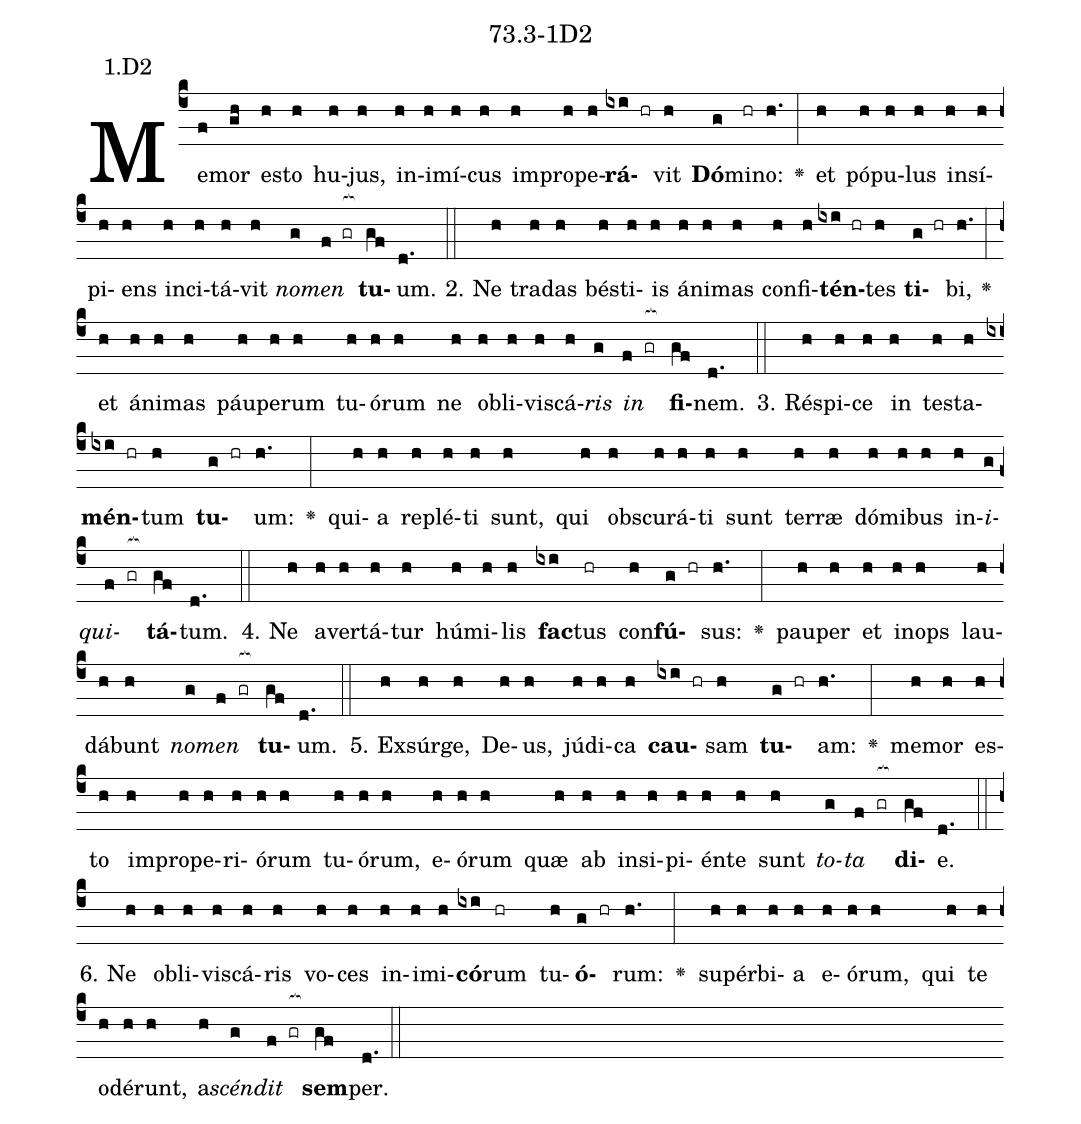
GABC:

name: 73.3-1D2;
annotation: 1.D2;
%%
(c4)Me(f)mor(gh) es(h)to(h) hu(h)jus,(h) in(h)i(h)mí(h)cus(h) im(h)pro(h)pe(h)<b>rá</b>(ixi hr)vit(h) <b>Dó</b>(g)mi(hr)no:(h.) <v>\greheightstar</v>(:) et(h) pó(h)pu(h)lus(h) in(h)sí(h)pi(h)ens(h) in(h)ci(h)tá(h)vit(h) <i>no</i>(g)<i>men</i>(f gr[ocb:1{]) <b>tu</b>(gf[ocb:0}])um.(d.) (::)
2. Ne(h) tra(h)das(h) bés(h)ti(h)is(h) á(h)ni(h)mas(h) con(h)fi(h)<b>tén</b>(ixi hr)tes(h) <b>ti</b>(g hr)bi,(h.) <v>\greheightstar</v>(:) et(h) á(h)ni(h)mas(h) páu(h)pe(h)rum(h) tu(h)ó(h)rum(h) ne(h) ob(h)li(h)vis(h)cá(h)<i>ris</i>(g) <i>in</i>(f gr[ocb:1{]) <b>fi</b>(gf[ocb:0}])nem.(d.) (::)
3. Ré(h)spi(h)ce(h) in(h) tes(h)ta(h)<b>mén</b>(ixi hr)tum(h) <b>tu</b>(g hr)um:(h.) <v>\greheightstar</v>(:) qui(h)a(h) re(h)plé(h)ti(h) sunt,(h) qui(h) obs(h)cu(h)rá(h)ti(h) sunt(h) ter(h)ræ(h) dó(h)mi(h)bus(h) in(h)<i>i</i>(g)<i>qui</i>(f gr[ocb:1{])<b>tá</b>(gf[ocb:0}])tum.(d.) (::)
4. Ne(h) a(h)ver(h)tá(h)tur(h) hú(h)mi(h)lis(h) <b>fac</b>(ixi)tus(hr) con(h)<b>fú</b>(g hr)sus:(h.) <v>\greheightstar</v>(:) pau(h)per(h) et(h) in(h)ops(h) lau(h)dá(h)bunt(h) <i>no</i>(g)<i>men</i>(f gr[ocb:1{]) <b>tu</b>(gf[ocb:0}])um.(d.) (::)
5. Ex(h)súr(h)ge,(h) De(h)us,(h) jú(h)di(h)ca(h) <b>cau</b>(ixi hr)sam(h) <b>tu</b>(g hr)am:(h.) <v>\greheightstar</v>(:) me(h)mor(h) es(h)to(h) im(h)pro(h)pe(h)ri(h)ó(h)rum(h) tu(h)ó(h)rum,(h) e(h)ó(h)rum(h) quæ(h) ab(h) in(h)si(h)pi(h)én(h)te(h) sunt(h) <i>to</i>(g)<i>ta</i>(f gr[ocb:1{]) <b>di</b>(gf[ocb:0}])e.(d.) (::)
6. Ne(h) ob(h)li(h)vis(h)cá(h)ris(h) vo(h)ces(h) in(h)i(h)mi(h)<b>có</b>(ixi)rum(hr) tu(h)<b>ó</b>(g hr)rum:(h.) <v>\greheightstar</v>(:) su(h)pér(h)bi(h)a(h) e(h)ó(h)rum,(h) qui(h) te(h) o(h)dé(h)runt,(h) a(h)<i>scén</i>(g)<i>dit</i>(f gr[ocb:1{]) <b>sem</b>(gf[ocb:0}])per.(d.) (::)
